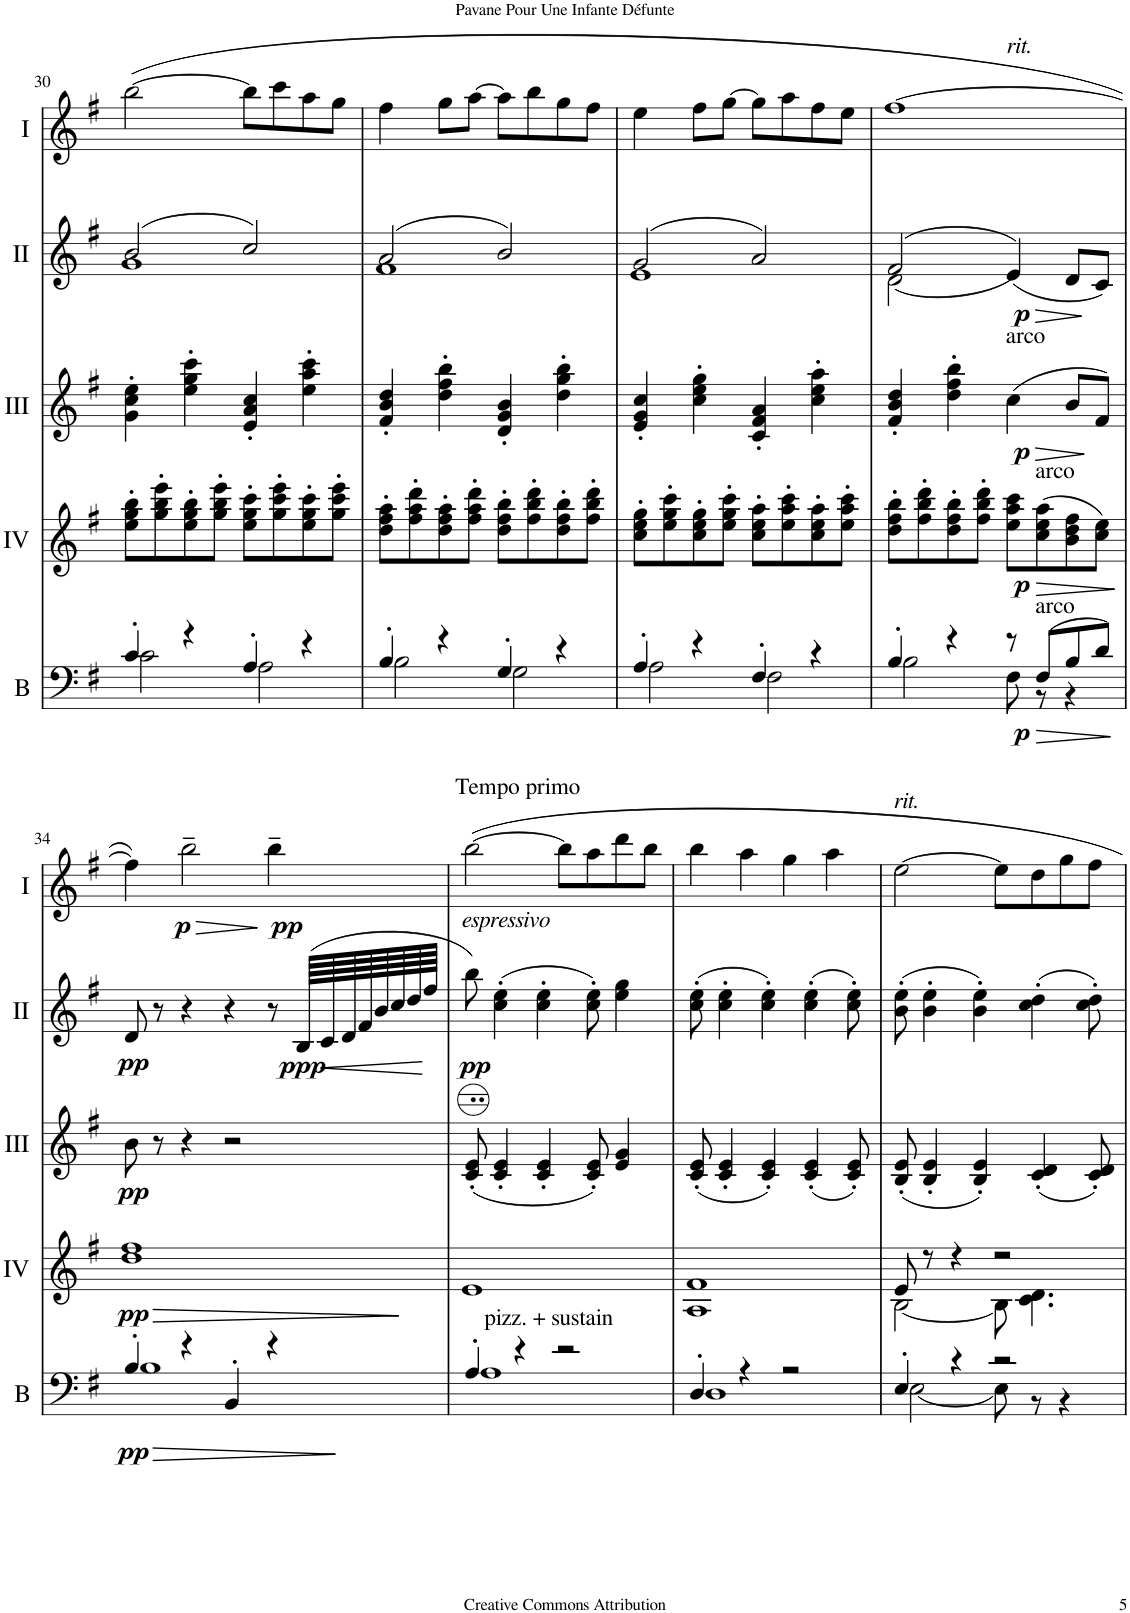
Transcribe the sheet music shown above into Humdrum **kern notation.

**kern	**dynam	**kern	**dynam	**kern	**dynam	**kern	**dynam	**kern	**dynam
*part5	*part5	*part4	*part4	*part3	*part3	*part2	*part2	*part1	*part1
*staff5	*staff5	*staff4	*staff4	*staff3	*staff3	*staff2	*staff2	*staff1	*staff1
*I"Bass	*	*I"Acc. 4	*	*I"Acc. 3	*	*I"Acc. 2	*	*I"Acc. 1	*
*I'B	*	*	*	*	*	*	*	*	*
!!LO:PB:g=z
*clefF4	*	*clefG2	*	*clefG2	*	*clefG2	*	*clefG2	*
*Trd7c12	*	*Trd7c12	*	*	*	*	*	*	*
*k[f#]	*	*k[f#]	*	*k[f#]	*	*k[f#]	*	*k[f#]	*
*M4/4	*	*M4/4	*	*M4/4	*	*M4/4	*	*M4/4	*
*met(c)	*	*met(c)	*	*met(c)	*	*met(c)	*	*met(c)	*
=30	=30	=30	=30	=30	=30	=30	=30	=30	=30
*^	*	*	*	*	*	*^	*	*	*
4c'/	2c\	.	8ee\' 8gg\' 8bb\'L	.	4g\' 4cc\' 4ee\'	.	(2b/	1g	.	([2bb\	.
.	.	.	8gg\' 8bb\' 8eee\'	.	.	.	.	.	.	.	.
4r	.	.	8ee\' 8gg\' 8bb\'	.	4ee\' 4gg\' 4ccc\'	.	.	.	.	.	.
.	.	.	8gg\' 8bb\' 8eee\'J	.	.	.	.	.	.	.	.
4A'/	2A\	.	8ee\' 8gg\' 8ccc\'L	.	4e/' 4a/' 4cc/'	.	2cc/)	.	.	8bb\L]	.
.	.	.	8gg\' 8ccc\' 8eee\'	.	.	.	.	.	.	8ccc\	.
4r	.	.	8ee\' 8gg\' 8ccc\'	.	4ee\' 4aa\' 4ccc\'	.	.	.	.	8aa\	.
.	.	.	8gg\' 8ccc\' 8eee\'J	.	.	.	.	.	.	8gg\J	.
=31	=31	=31	=31	=31	=31	=31	=31	=31	=31	=31	=31
4B'/	2B\	.	8dd\' 8ff#\' 8aa\'L	.	4f#/' 4b/' 4dd/'	.	(2a/	1f#	.	4ff#\	.
.	.	.	8ff#\' 8aa\' 8ddd\'	.	.	.	.	.	.	.	.
4r	.	.	8dd\' 8ff#\' 8aa\'	.	4dd\' 4ff#\' 4bb\'	.	.	.	.	8gg\L	.
.	.	.	8ff#\' 8aa\' 8ddd\'J	.	.	.	.	.	.	[8aa\J	.
4G'/	2G\	.	8dd\' 8ff#\' 8bb\'L	.	4d/' 4g/' 4b/'	.	2b/)	.	.	8aa\L]	.
.	.	.	8ff#\' 8bb\' 8ddd\'	.	.	.	.	.	.	8bb\	.
4r	.	.	8dd\' 8ff#\' 8bb\'	.	4dd\' 4gg\' 4bb\'	.	.	.	.	8gg\	.
.	.	.	8ff#\' 8bb\' 8ddd\'J	.	.	.	.	.	.	8ff#\J	.
=32	=32	=32	=32	=32	=32	=32	=32	=32	=32	=32	=32
4A'/	2A\	.	8cc\' 8ee\' 8gg\'L	.	4e/' 4g/' 4cc/'	.	(2g/	1e	.	4ee\	.
.	.	.	8ee\' 8gg\' 8ccc\'	.	.	.	.	.	.	.	.
4r	.	.	8cc\' 8ee\' 8gg\'	.	4cc\' 4ee\' 4gg\'	.	.	.	.	8ff#\L	.
.	.	.	8ee\' 8gg\' 8ccc\'J	.	.	.	.	.	.	[8gg\J	.
4F#'/	2F#\	.	8cc\' 8ee\' 8aa\'L	.	4c/' 4f#/' 4a/'	.	2a/)	.	.	8gg\L]	.
.	.	.	8ee\' 8aa\' 8ccc\'	.	.	.	.	.	.	8aa\	.
4r	.	.	8cc\' 8ee\' 8aa\'	.	4cc\' 4ee\' 4aa\'	.	.	.	.	8ff#\	.
.	.	.	8ee\' 8aa\' 8ccc\'J	.	.	.	.	.	.	8ee\J	.
=33	=33	=33	=33	=33	=33	=33	=33	=33	=33	=33	=33
*	*	*	*	*	*	*	*	*	*	*^	*
4B'/	2B\	.	8dd\' 8ff#\' 8bb\'L	.	4f#/' 4b/' 4dd/'	.	(2f#/	(2d\	.	[1ff#	2ryy	.
.	.	.	8ff#\' 8bb\' 8ddd\'	.	.	.	.	.	.	.	.	.
4r	.	.	8dd\' 8ff#\' 8bb\'	.	4dd\' 4ff#\' 4bb\'	.	.	.	.	.	.	.
.	.	.	8ff#\' 8bb\' 8ddd\'J	.	.	.	.	.	.	.	.	.
!	!	!	!	!	!	!	!	!	!	!	!LO:TX:a:i:t=rit.	!
!	!	!	!	!	!LO:TX:a:t=arco	!	!	!	!	!	!	!
!	!	!LO:DY:b	!	!LO:DY:b	!	!LO:HP:b	!	!	!LO:HP:b	!	!	!
!	!	!	!	!	!	!LO:DY:n=1:b	!	!	!LO:DY:n=1:b	!	!	!
8r	8F#\	p	8ee\ 8aa\ 8ccc\L	p	(4cc\	> p	(4e/)	2ryy)	> p	.	2ryy	.
!	!	!	!LO:TX:a:t=arco	!	!	!	!	!	!	!	!	!
!LO:TX:a:t=arco	!	!	!	!	!	!	!	!	!	!	!	!
!	!	!LO:HP:b	!	!LO:HP:b	!	!	!	!	!	!	!	!
(8F#/L	8r	>	(8cc\ 8ee\ 8aa\	>	.	.	.	.	.	.	.	.
8B/	4r	.	8b\ 8dd\ 8ff#\	.	8b/L	.	8d/L	.	.	.	.	.
8d/J)	.	.	8cc\ 8ee\J)	.	8f#/J)	.	8c/J)	.	.	.	.	.
*v	*v	*	*	*	*	*	*v	*v	*	*	*	*
.	]	.	]	.	]	.	]	.	.	.
!!LO:LB:g=z
=34	=34	=34	=34	=34	=34	=34	=34	=34	=34	=34
!	!LO:HP:b	!	!LO:HP:b	!	!	!	!	!	!	!
*^	*	*	*	*	*	*	*	*	*	*
!	!	!LO:DY:n=1:b	!	!LO:DY:n=1:b	!	!LO:DY:b	!	!LO:DY:b	!	!	!
*	*	*	*	*	*	*	*	*	*v	*v	*
4B'/	1B	> pp	1dd 1ff#	> pp	8b\	pp	8d/	pp	4ff#\])	.
.	.	.	.	.	8r	.	8r	.	.	.
!	!	!	!	!	!	!	!	!	!	!LO:HP:b
!	!	!	!	!	!	!	!	!	!	!LO:DY:n=1:b
4r	.	.	.	.	4r	.	4r	.	2bb~\	> p
4BB'/	.	.	.	.	2r	.	4r	.	.	.
!	!	!	!	!	!	!	!	!	!	!LO:DY:n=2:b
4r	.	.	.	.	.	.	8r	.	4bb~\	] pp
!	!	!	!	!	!	!	!	!LO:DY:b	!	!
.	.	.	.	.	.	.	(64B/LLLL	ppp	.	.
!	!	!	!	!	!	!	!	!LO:HP:b	!	!
.	.	.	.	.	.	.	64c/	<	.	.
.	.	.	.	.	.	.	64d/	.	.	.
.	.	.	.	.	.	.	64f#/	.	.	.
.	.	.	.	.	.	.	64b/	.	.	.
.	.	.	.	.	.	.	64cc/	.	.	.
.	.	.	.	.	.	.	64dd/	.	.	.
.	.	.	.	.	.	.	64ff#/JJJJ	.	.	.
*v	*v	*	*	*	*	*	*	*	*	*
.	]	.	]	.	.	.	[	.	.
=35	=35	=35	=35	=35	=35	=35	=35	=35	=35
*^	*	*	*	*	*	*	*	*	*
!	!	!	!	!	!	!	!	!	!LO:TX:b:i:t=espressivo	!
!	!	!	!	!	!	!	!	!	!LO:TX:a:t=Tempo primo	!
!LO:TX:a:t=pizz. + sustain	!	!	!	!	!	!	!	!	!	!
!	!	!	!	!	!	!	!	!LO:DY:b	!	!
4A'/	1A	.	1e	.	(8c/' 8e/'	.	8bb\)	pp	[2bb\	.
.	.	.	.	.	4c/' 4e/'	.	(4cc\' 4ee\'	.	.	.
4r	.	.	.	.	.	.	.	.	.	.
.	.	.	.	.	4c/' 4e/'	.	4cc\' 4ee\'	.	.	.
2r	.	.	.	.	.	.	.	.	8bb\L]	.
.	.	.	.	.	8c/' 8e/')	.	8cc\' 8ee\')	.	8aa\	.
.	.	.	.	.	4e/ 4g/	.	4ee\ 4gg\	.	8ddd\	.
.	.	.	.	.	.	.	.	.	8bb\J	.
=36	=36	=36	=36	=36	=36	=36	=36	=36	=36	=36
4D'/	1D	.	1A 1f#	.	(8c/' 8e/'	.	(8cc\' 8ee\'	.	4bb\	.
.	.	.	.	.	4c/' 4e/'	.	4cc\' 4ee\'	.	.	.
4r	.	.	.	.	.	.	.	.	4aa\	.
.	.	.	.	.	4c/' 4e/')	.	4cc\' 4ee\')	.	.	.
2r	.	.	.	.	.	.	.	.	4gg\	.
.	.	.	.	.	(4c/' 4e/'	.	(4cc\' 4ee\'	.	.	.
.	.	.	.	.	.	.	.	.	4aa\	.
.	.	.	.	.	8c/' 8e/')	.	8cc\' 8ee\')	.	.	.
=37	=37	=37	=37	=37	=37	=37	=37	=37	=37	=37
*	*	*	*^	*	*	*	*	*	*	*
!	!	!	!	!	!	!	!	!	!	!LO:TX:a:i:t=rit.	!
4E'/	[2E\	.	8e/	[2B\	.	(8B/' 8e/'	.	(8b\' 8ee\'	.	[2ee\	.
.	.	.	8r	.	.	4B/' 4e/'	.	4b\' 4ee\'	.	.	.
4r	.	.	4r	.	.	.	.	.	.	.	.
.	.	.	.	.	.	4B/' 4e/')	.	4b\' 4ee\')	.	.	.
2r	8E\]	.	2r	8B\]	.	.	.	.	.	8ee\L]	.
.	8r	.	.	4.c\ 4.d\	.	(4c/' 4d/'	.	(4cc\' 4dd\'	.	8dd\	.
.	4r	.	.	.	.	.	.	.	.	8gg\	.
.	.	.	.	.	.	8c/' 8d/')	.	8cc\' 8dd\')	.	8ff#\J	.
*v	*v	*	*	*	*	*	*	*	*	*	*
*	*	*v	*v	*	*	*	*	*	*	*
=	=	=	=	=	=	=	=	=	=
*-	*-	*-	*-	*-	*-	*-	*-	*-	*-
